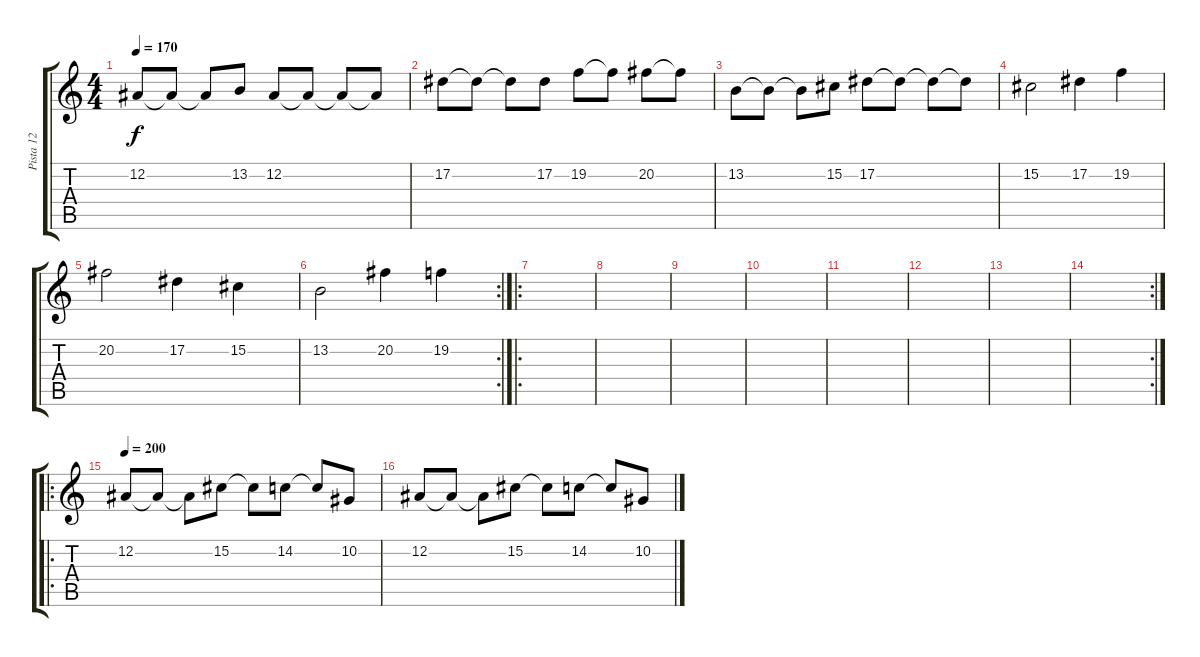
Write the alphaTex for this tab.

\track ("Pista 12" "Pista 12") {instrument englishhorn}
\staff {score tabs}
\tuning (Eb4 Bb3 Gb3 Db3 Ab2 Eb2) {hide}
\ts (4 4)
\tempo 170
\clef g2
\ks c
12.2.8{dy f} 12.2{t}.8 12.2{t}.8 13.2.8 12.2.8 12.2{t}.8 12.2{t}.8 12.2{t}.8 |
17.2.8 17.2{t}.8 17.2{t}.8 17.2.8 19.2.8 19.2{t}.8 20.2.8 20.2{t}.8 |
13.2.8 13.2{t}.8 13.2{t}.8 15.2.8 17.2.8 17.2{t}.8 17.2{t}.8 17.2{t}.8 |
15.2.2 17.2.4 19.2.4 |
20.2.2 17.2.4 15.2.4 |
\rc 2
13.2.2 20.2.4 19.2.4 |
\ro
|
|
|
|
|
|
|
\rc 2
|
\ro
\tempo 200
12.2.8 12.2{t}.8 12.2{t}.8 15.2.8 15.2{t}.8 14.2.8 14.2{t}.8 10.2.8 |
12.2.8 12.2{t}.8 12.2{t}.8 15.2.8 15.2{t}.8 14.2.8 14.2{t}.8 10.2.8
